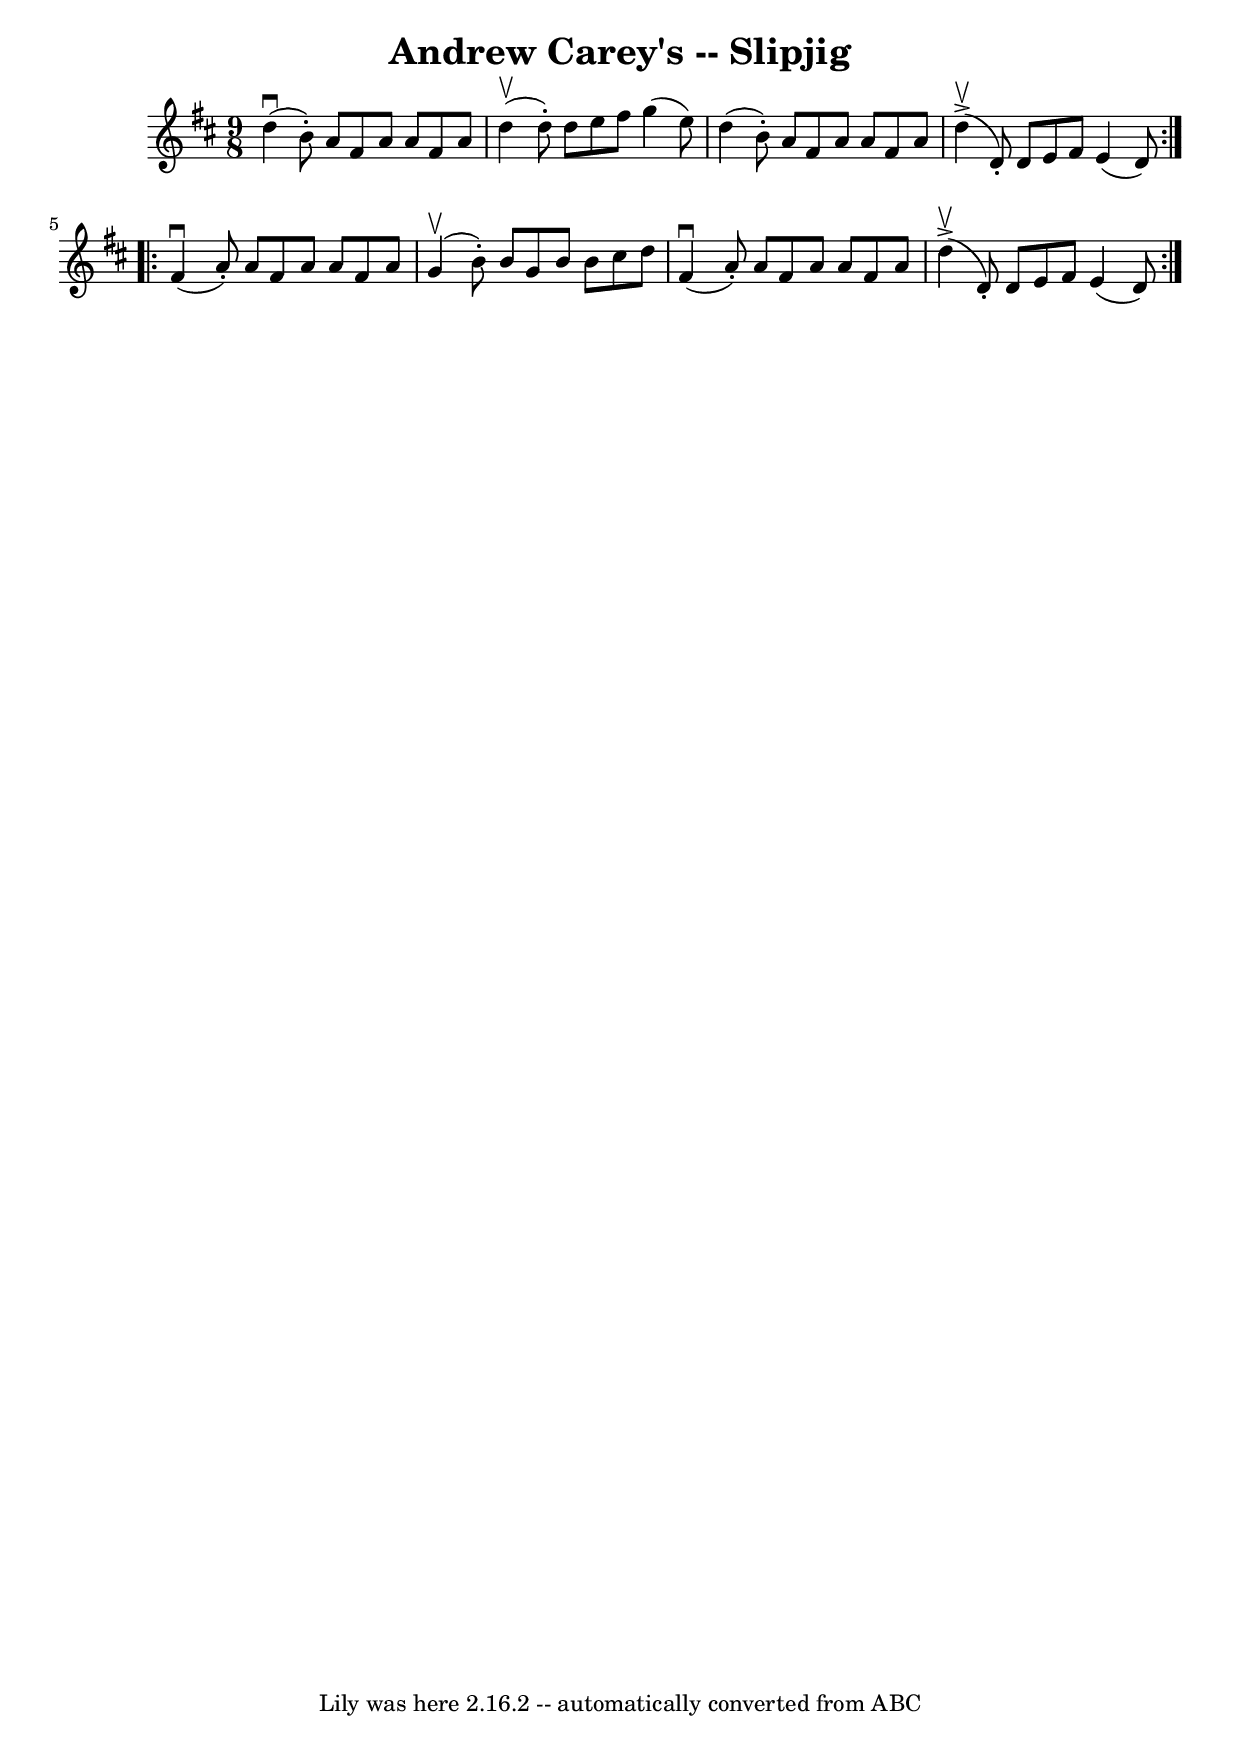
\version "2.16.2"
\include "Mammoth.ily"
\header {
	%% book = "Ryan's Mammoth Collection"
	crossRefNumber = "1"
	footnotes = ""
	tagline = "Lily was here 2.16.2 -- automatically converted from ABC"
	title = "Andrew Carey's -- Slipjig"
}
voicedefault =  {


\repeat volta 2 {
\time 9/8 
\key d \major d''4^\downbow(b'8 -.) a'8 fis'8 a'8    
a'8 fis'8 a'8  |
 d''4^\upbow(d''8 -.) d''8 e''8    
fis''8 g''4 (e''8) |
 d''4 (b'8 -.) a'8 fis'8 a'8 
 a'8 fis'8 a'8  |
 d''4^\upbow^\accent(d'8 -.) d'8    
e'8 fis'8 e'4 (d'8) } \repeat volta 2 { fis'4^\downbow(a'8 
-.) a'8 fis'8 a'8 a'8 fis'8 a'8  |
 g'4^\upbow(
b'8 -.) b'8 g'8 b'8 b'8 cis''8 d''8  |
 fis'4 
^\downbow(a'8 -.) a'8 fis'8 a'8 a'8 fis'8 a'8  |
   
d''4^\upbow^\accent(d'8 -.) d'8 e'8 fis'8 e'4 (d'8) }   
}

\score{
    <<

	\context Staff="default"
	{
	    \voicedefault 
	}

    >>
	\layout {
	}
	\midi {}
}
